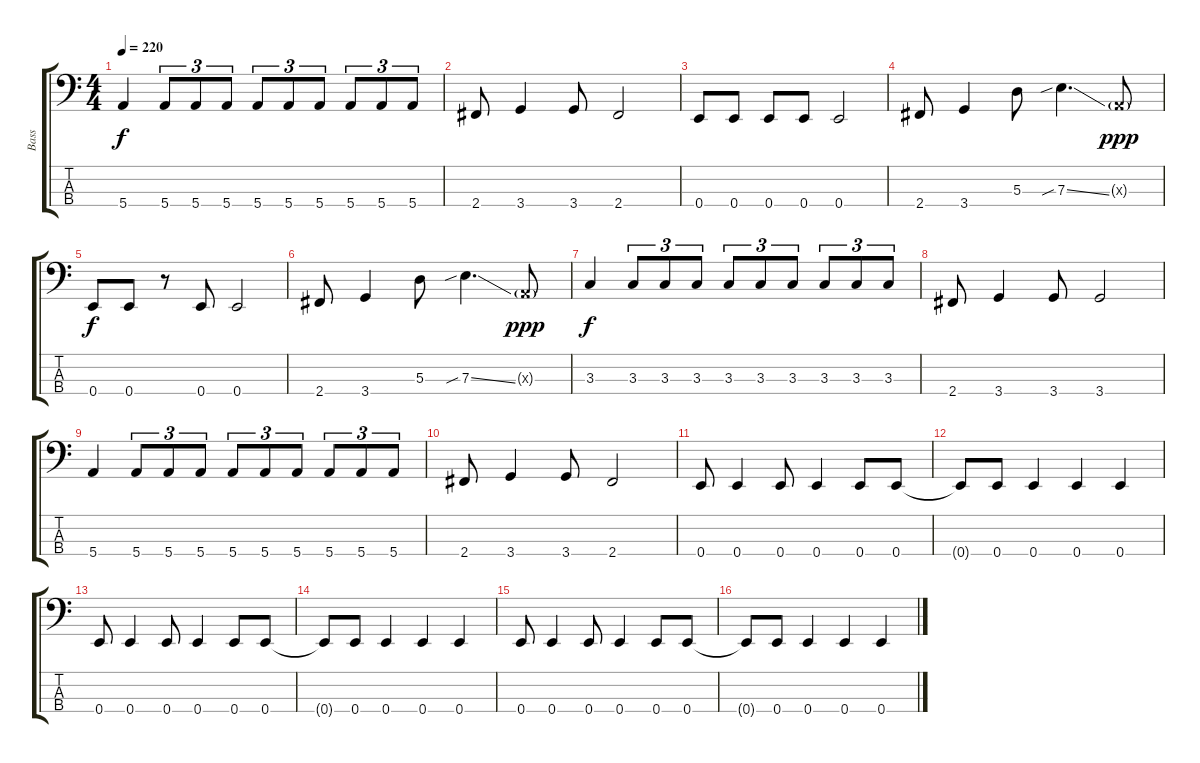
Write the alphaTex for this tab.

\track ("Bass" "Bass") {instrument fretlessbass}
\staff {score tabs}
\tuning (G2 D2 A1 E1) {hide}
\ts (4 4)
\tempo 220
\clef f4
\ks c
5.4.4{dy f} 5.4.8{tu (3 2)} 5.4.8{tu (3 2)} 5.4.8{tu (3 2)} 5.4.8{tu (3 2)} 5.4.8{tu (3 2)} 5.4.8{tu (3 2)} 5.4.8{tu (3 2)} 5.4.8{tu (3 2)} 5.4.8{tu (3 2)} |
2.4.8 3.4.4 3.4.8 2.4.2 |
0.4.8 0.4.8 0.4.8 0.4.8 0.4.2 |
2.4.8 3.4.4 5.3.8 7.3{sib ss}.4{d} 0.3{g x}.8{dy ppp} |
0.4.8{dy f} 0.4.8 r.8 0.4.8 0.4.2 |
2.4.8 3.4.4 5.3.8 7.3{sib ss}.4{d} 0.3{g x}.8{dy ppp} |
3.3.4{dy f} 3.3.8{tu (3 2)} 3.3.8{tu (3 2)} 3.3.8{tu (3 2)} 3.3.8{tu (3 2)} 3.3.8{tu (3 2)} 3.3.8{tu (3 2)} 3.3.8{tu (3 2)} 3.3.8{tu (3 2)} 3.3.8{tu (3 2)} |
2.4.8 3.4.4 3.4.8 3.4.2 |
5.4.4 5.4.8{tu (3 2)} 5.4.8{tu (3 2)} 5.4.8{tu (3 2)} 5.4.8{tu (3 2)} 5.4.8{tu (3 2)} 5.4.8{tu (3 2)} 5.4.8{tu (3 2)} 5.4.8{tu (3 2)} 5.4.8{tu (3 2)} |
2.4.8 3.4.4 3.4.8 2.4.2 |
0.4.8 0.4.4 0.4.8 0.4.4 0.4.8 0.4.8 |
0.4{t}.8 0.4.8 0.4.4 0.4.4 0.4.4 |
0.4.8 0.4.4 0.4.8 0.4.4 0.4.8 0.4.8 |
0.4{t}.8 0.4.8 0.4.4 0.4.4 0.4.4 |
0.4.8 0.4.4 0.4.8 0.4.4 0.4.8 0.4.8 |
0.4{t}.8 0.4.8 0.4.4 0.4.4 0.4.4
